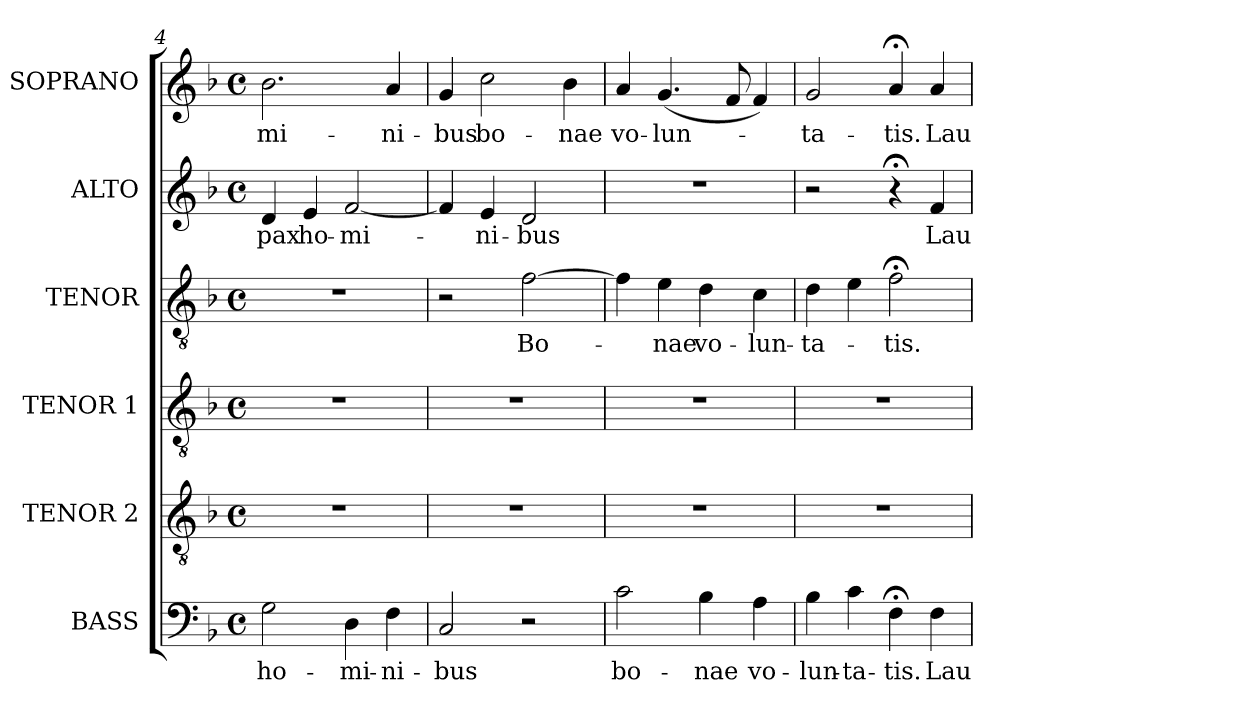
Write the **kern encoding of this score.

**kern	**text	**kern	**kern	**kern	**text	**kern	**text	**kern	**text
*part6	*part6	*part5	*part4	*part3	*part3	*part2	*part2	*part1	*part1
*staff6	*staff6	*staff5	*staff4	*staff3	*staff3	*staff2	*staff2	*staff1	*staff1
*I"BASS	*	*I"TENOR 2	*I"TENOR 1	*I"TENOR	*	*I"ALTO	*	*I"SOPRANO	*
*I'B.	*	*I'T2.	*I'T1.	*I'T.	*	*I'A.	*	*I'S.	*
*clefF4	*	*clefGv2	*clefGv2	*clefGv2	*	*clefG2	*	*clefG2	*
*	*	*ITrd7c12	*ITrd7c12	*ITrd7c12	*	*	*	*	*
*k[b-]	*	*k[b-]	*k[b-]	*k[b-]	*	*k[b-]	*	*k[b-]	*
*F:	*	*F:	*F:	*F:	*	*F:	*	*F:	*
*M4/4	*	*M4/4	*M4/4	*M4/4	*	*M4/4	*	*M4/4	*
*met(c)	*	*met(c)	*met(c)	*met(c)	*	*met(c)	*	*met(c)	*
=4	=4	=4	=4	=4	=4	=4	=4	=4	=4
!	!LO:LY:b:color=#000000	!	!	!	!	!	!	!	!
!	!	!	!	!	!	!	!LO:LY:b:color=#000000	!	!
!	!	!	!	!	!	!	!	!	!LO:LY:b:color=#000000
2Gi\	ho-	1r	1r	1r	.	4di/	pax	2.b-i\	-mi-
!	!	!	!	!	!	!	!LO:LY:b:color=#000000	!	!
.	.	.	.	.	.	4ei/	ho-	.	.
!	!LO:LY:b:color=#000000	!	!	!	!	!	!	!	!
!	!	!	!	!	!	!	!LO:LY:b:color=#000000	!	!
4Di\	-mi-	.	.	.	.	[2fi/	-mi-	.	.
!	!LO:LY:b:color=#000000	!	!	!	!	!	!	!	!
!	!	!	!	!	!	!	!	!	!LO:LY:b:color=#000000
4Fi\	-ni-	.	.	.	.	.	.	4ai/	-ni-
=5	=5	=5	=5	=5	=5	=5	=5	=5	=5
!	!LO:LY:b:color=#000000	!	!	!	!	!	!	!	!
!	!	!	!	!	!	!	!	!	!LO:LY:b:color=#000000
2Ci/	-bus	1r	1r	2r	.	4fi/]	.	4gi/	-bus
!	!	!	!	!	!	!	!LO:LY:b:color=#000000	!	!
!	!	!	!	!	!	!	!	!	!LO:LY:b:color=#000000
.	.	.	.	.	.	4ei/	-ni-	2cci\	bo-
!	!	!	!	!	!LO:LY:b:color=#000000	!	!	!	!
!	!	!	!	!	!	!	!LO:LY:b:color=#000000	!	!
2r	.	.	.	[2Fi\	Bo-	2di/	-bus	.	.
!	!	!	!	!	!	!	!	!	!LO:LY:b:color=#000000
.	.	.	.	.	.	.	.	4b-i\	-nae
=6	=6	=6	=6	=6	=6	=6	=6	=6	=6
!	!LO:LY:b:color=#000000	!	!	!	!	!	!	!	!
!	!	!	!	!	!	!	!	!	!LO:LY:b:color=#000000
2ci\	bo-	1r	1r	4Fi\]	.	1r	.	4ai/	vo-
!	!	!	!	!	!LO:LY:b:color=#000000	!	!	!	!
!	!	!	!	!	!	!	!	!	!LO:LY:b:color=#000000
.	.	.	.	4Ei\	-nae	.	.	(4.gi/	-lun-
!	!LO:LY:b:color=#000000	!	!	!	!	!	!	!	!
!	!	!	!	!	!LO:LY:b:color=#000000	!	!	!	!
4B-i\	-nae	.	.	4Di\	vo-	.	.	.	.
.	.	.	.	.	.	.	.	8fi/	.
!	!LO:LY:b:color=#000000	!	!	!	!	!	!	!	!
!	!	!	!	!	!LO:LY:b:color=#000000	!	!	!	!
4Ai\	vo-	.	.	4Ci\	-lun-	.	.	4fi/)	.
!!LO:LB:g=z
=7	=7	=7	=7	=7	=7	=7	=7	=7	=7
!	!LO:LY:b:color=#000000	!	!	!	!	!	!	!	!
!	!	!	!	!	!LO:LY:b:color=#000000	!	!	!	!
!	!	!	!	!	!	!	!	!	!LO:LY:b:color=#000000
4B-i\	-lun-	1r	1r	4Di\	-ta-	2r	.	2gi/	-ta-
!	!LO:LY:b:color=#000000	!	!	!	!	!	!	!	!
4ci\	-ta-	.	.	4Ei\	.	.	.	.	.
!	!LO:LY:b:color=#000000	!	!	!	!	!	!	!	!
!	!	!	!	!	!LO:LY:b:color=#000000	!	!	!	!
!	!	!	!	!	!	!	!	!	!LO:LY:b:color=#000000
4F;i\	-tis.	.	.	2F;i\	-tis.	4r;	.	4a;i/	-tis.
!	!LO:LY:b:color=#000000	!	!	!	!	!	!	!	!
!	!	!	!	!	!	!	!LO:LY:b:color=#000000	!	!
!	!	!	!	!	!	!	!	!	!LO:LY:b:color=#000000
4Fi\	Lau-	.	.	.	.	4fi/	Lau-	4ai/	Lau-
=	=	=	=	=	=	=	=	=	=
*-	*-	*-	*-	*-	*-	*-	*-	*-	*-
